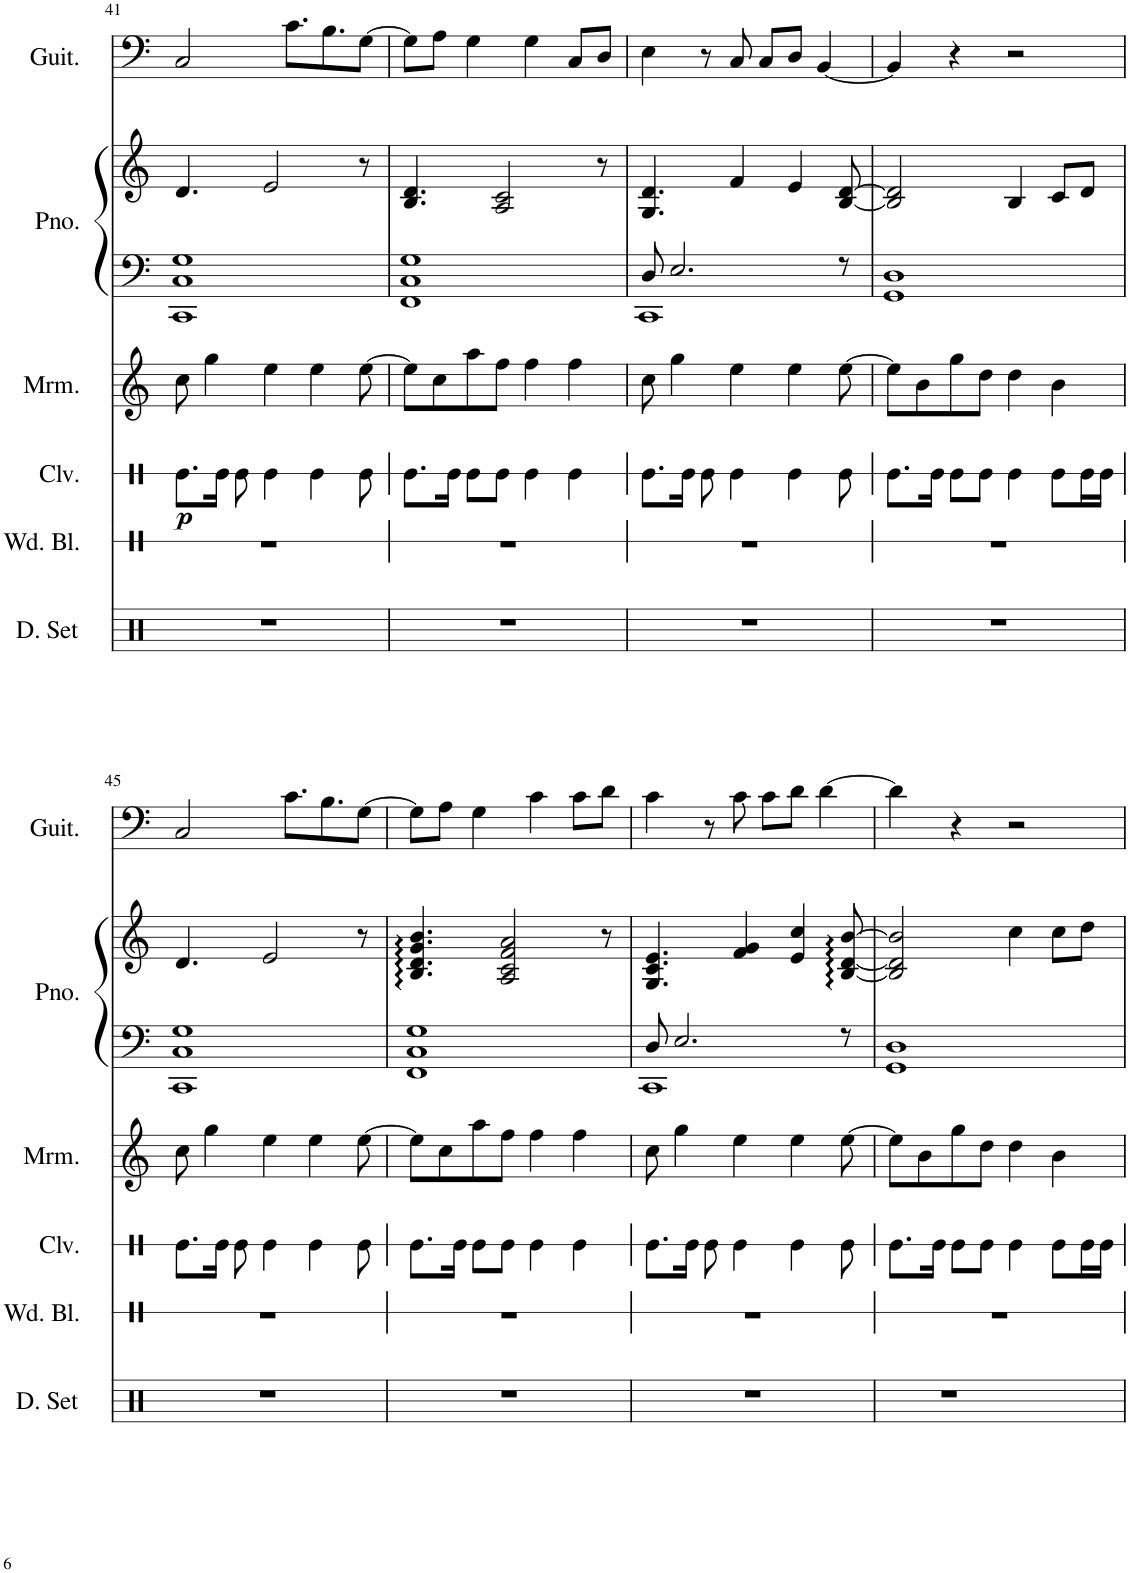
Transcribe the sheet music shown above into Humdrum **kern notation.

**kern	**kern	**kern	**dynam	**kern	**kern	**kern	**kern
*part6	*part5	*part4	*part4	*part3	*part2	*part2	*part1
*staff7	*staff6	*staff5	*staff5	*staff4	*staff3	*staff2	*staff1
*I"Drumset	*I"Wood Blocks	*I"Claves	*	*I"Marimba	*I"Piano	*	*I"Acoustic Guitar
*I'D. Set	*I'Wd. Bl.	*I'Clv.	*	*I'Mrm.	*I'Pno.	*	*I'Guit.
!!LO:PB:g=z
*clefX	*clefX	*clefX	*	*clefG2	*clefF4	*clefG2	*clefF4
*k[]	*k[]	*k[]	*	*k[]	*k[]	*k[]	*k[]
*M4/4	*M4/4	*M4/4	*	*M4/4	*M4/4	*M4/4	*M4/4
=41	=41	=41	=41	=41	=41	=41	=41
!	!	!	!LO:DY:b	!	!	!	!
1r	1r	8.Re\L	p	8cc\	1CC 1C 1G	4.d/	2C/
.	.	.	.	4gg\	.	.	.
.	.	16Re\Jk	.	.	.	.	.
.	.	8Re\	.	.	.	.	.
.	.	4Re\	.	4ee\	.	2e/	.
.	.	.	.	.	.	.	8.c\L
.	.	4Re\	.	4ee\	.	.	.
.	.	.	.	.	.	.	8.B\
.	.	8Re\	.	[8ee\	.	8r	[8G\J
=42	=42	=42	=42	=42	=42	=42	=42
*	*	*	*	*	*^	*	*
1r	1r	8.Re\L	.	8ee\L]	1G	1FF 1C	4.B/ 4.d/	8G\L]
.	.	.	.	8cc\	.	.	.	8A\J
.	.	16Re\Jk	.	.	.	.	.	.
.	.	8Re\L	.	8aa\	.	.	.	4G\
.	.	8Re\J	.	8ff\J	.	.	2A/ 2c/	.
.	.	4Re\	.	4ff\	.	.	.	4G\
.	.	4Re\	.	4ff\	.	.	.	8C/L
.	.	.	.	.	.	.	8r	8D/J
=43	=43	=43	=43	=43	=43	=43	=43	=43
1r	1r	8.Re\L	.	8cc\	8D/	1CC	4.G/ 4.d/	4E\
.	.	.	.	4gg\	2.E/	.	.	.
.	.	16Re\Jk	.	.	.	.	.	.
.	.	8Re\	.	.	.	.	.	8r
.	.	4Re\	.	4ee\	.	.	4f/	8C/
.	.	.	.	.	.	.	.	8C/L
.	.	4Re\	.	4ee\	.	.	4e/	8D/J
.	.	.	.	.	.	.	.	[4BB/
.	.	8Re\	.	[8ee\	8r	.	[8B/ [8d/	.
*	*	*	*	*	*v	*v	*	*
=44	=44	=44	=44	=44	=44	=44	=44
1r	1r	8.Re\L	.	8ee\L]	1GG 1D	2B/] 2d/]	4BB/]
.	.	.	.	8b\	.	.	.
.	.	16Re\Jk	.	.	.	.	.
.	.	8Re\L	.	8gg\	.	.	4r
.	.	8Re\J	.	8dd\J	.	.	.
.	.	4Re\	.	4dd\	.	4B/	2r
.	.	8Re\L	.	4b\	.	8c/L	.
.	.	16Re\L	.	.	.	8d/J	.
.	.	16Re\JJ	.	.	.	.	.
!!LO:LB:g=z
=45	=45	=45	=45	=45	=45	=45	=45
1r	1r	8.Re\L	.	8cc\	1CC 1C 1G	4.d/	2C/
.	.	.	.	4gg\	.	.	.
.	.	16Re\Jk	.	.	.	.	.
.	.	8Re\	.	.	.	.	.
.	.	4Re\	.	4ee\	.	2e/	.
.	.	.	.	.	.	.	8.c\L
.	.	4Re\	.	4ee\	.	.	.
.	.	.	.	.	.	.	8.B\
.	.	8Re\	.	[8ee\	.	8r	[8G\J
=46	=46	=46	=46	=46	=46	=46	=46
1r	1r	8.Re\L	.	8ee\L]	1FF 1C 1G	4.B/ 4.d/ 4.g/ 4.b/	8G\L]
.	.	.	.	8cc\	.	.	8A\J
.	.	16Re\Jk	.	.	.	.	.
.	.	8Re\L	.	8aa\	.	.	4G\
.	.	8Re\J	.	8ff\J	.	2A/ 2c/ 2f/ 2a/	.
.	.	4Re\	.	4ff\	.	.	4c\
.	.	4Re\	.	4ff\	.	.	8c\L
.	.	.	.	.	.	8r	8d\J
=47	=47	=47	=47	=47	=47	=47	=47
*	*	*	*	*	*^	*	*
1r	1r	8.Re\L	.	8cc\	8D/	1CC	4.G/ 4.c/ 4.e/	4c\
.	.	.	.	4gg\	2.E/	.	.	.
.	.	16Re\Jk	.	.	.	.	.	.
.	.	8Re\	.	.	.	.	.	8r
.	.	4Re\	.	4ee\	.	.	4f/ 4g/	8c\
.	.	.	.	.	.	.	.	8c\L
.	.	4Re\	.	4ee\	.	.	4e/ 4cc/	8d\J
.	.	.	.	.	.	.	.	[4d\
.	.	8Re\	.	[8ee\	8r	.	[8B/ [8d/ [8b/	.
*	*	*	*	*	*v	*v	*	*
=48	=48	=48	=48	=48	=48	=48	=48
1r	1r	8.Re\L	.	8ee\L]	1GG 1D	2B/] 2d/] 2b/]	4d\]
.	.	.	.	8b\	.	.	.
.	.	16Re\Jk	.	.	.	.	.
.	.	8Re\L	.	8gg\	.	.	4r
.	.	8Re\J	.	8dd\J	.	.	.
.	.	4Re\	.	4dd\	.	4cc\	2r
.	.	8Re\L	.	4b\	.	8cc\L	.
.	.	16Re\L	.	.	.	8dd\J	.
.	.	16Re\JJ	.	.	.	.	.
=	=	=	=	=	=	=	=
*-	*-	*-	*-	*-	*-	*-	*-
